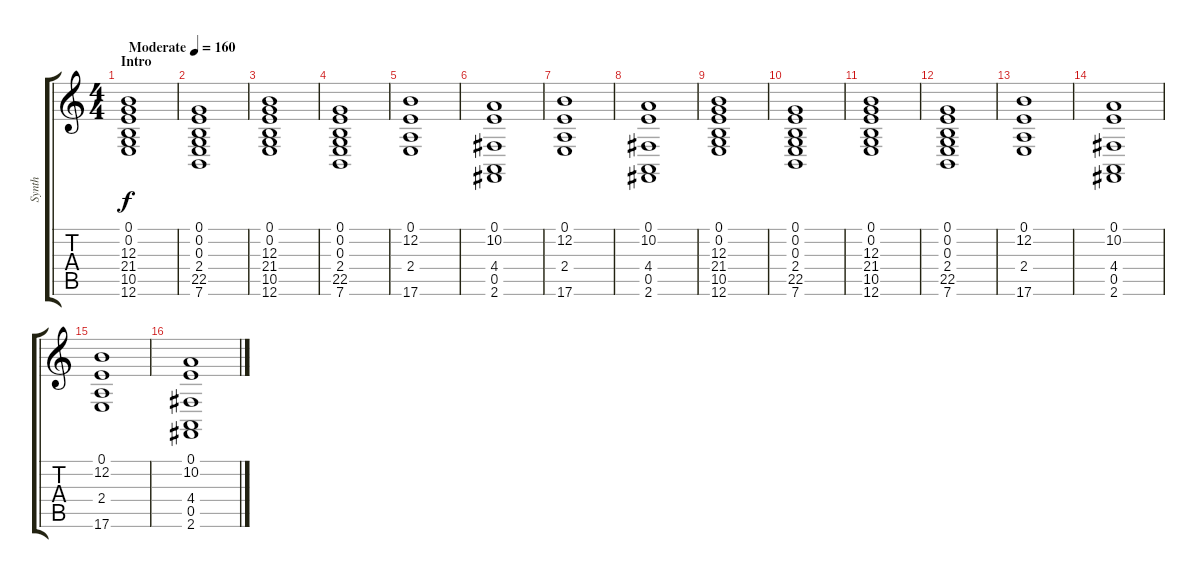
\track ("Synth" "Synth") {instrument stringensemble1}
\staff {score tabs}
\tuning (E4 B3 G3 D3 A2 E2) {hide}
\ts (4 4)
\section ("" "Intro")
\tempo (160 "Moderate")
\clef g2
\ks c
(0.1 0.2 12.3 21.4 10.5 12.6).1{dy f instrument stringensemble1} |
(0.1 0.2 0.3 2.4 22.5 7.6).1 |
(0.1 0.2 12.3 21.4 10.5 12.6).1 |
(0.1 0.2 0.3 2.4 22.5 7.6).1 |
(0.1 12.2 2.4 17.6).1 |
(0.1 10.2 4.4 0.5 2.6).1 |
(0.1 12.2 2.4 17.6).1 |
(0.1 10.2 4.4 0.5 2.6).1 |
(0.1 0.2 12.3 21.4 10.5 12.6).1 |
(0.1 0.2 0.3 2.4 22.5 7.6).1 |
(0.1 0.2 12.3 21.4 10.5 12.6).1 |
(0.1 0.2 0.3 2.4 22.5 7.6).1 |
(0.1 12.2 2.4 17.6).1 |
(0.1 10.2 4.4 0.5 2.6).1 |
(0.1 12.2 2.4 17.6).1 |
(0.1 10.2 4.4 0.5 2.6).1
